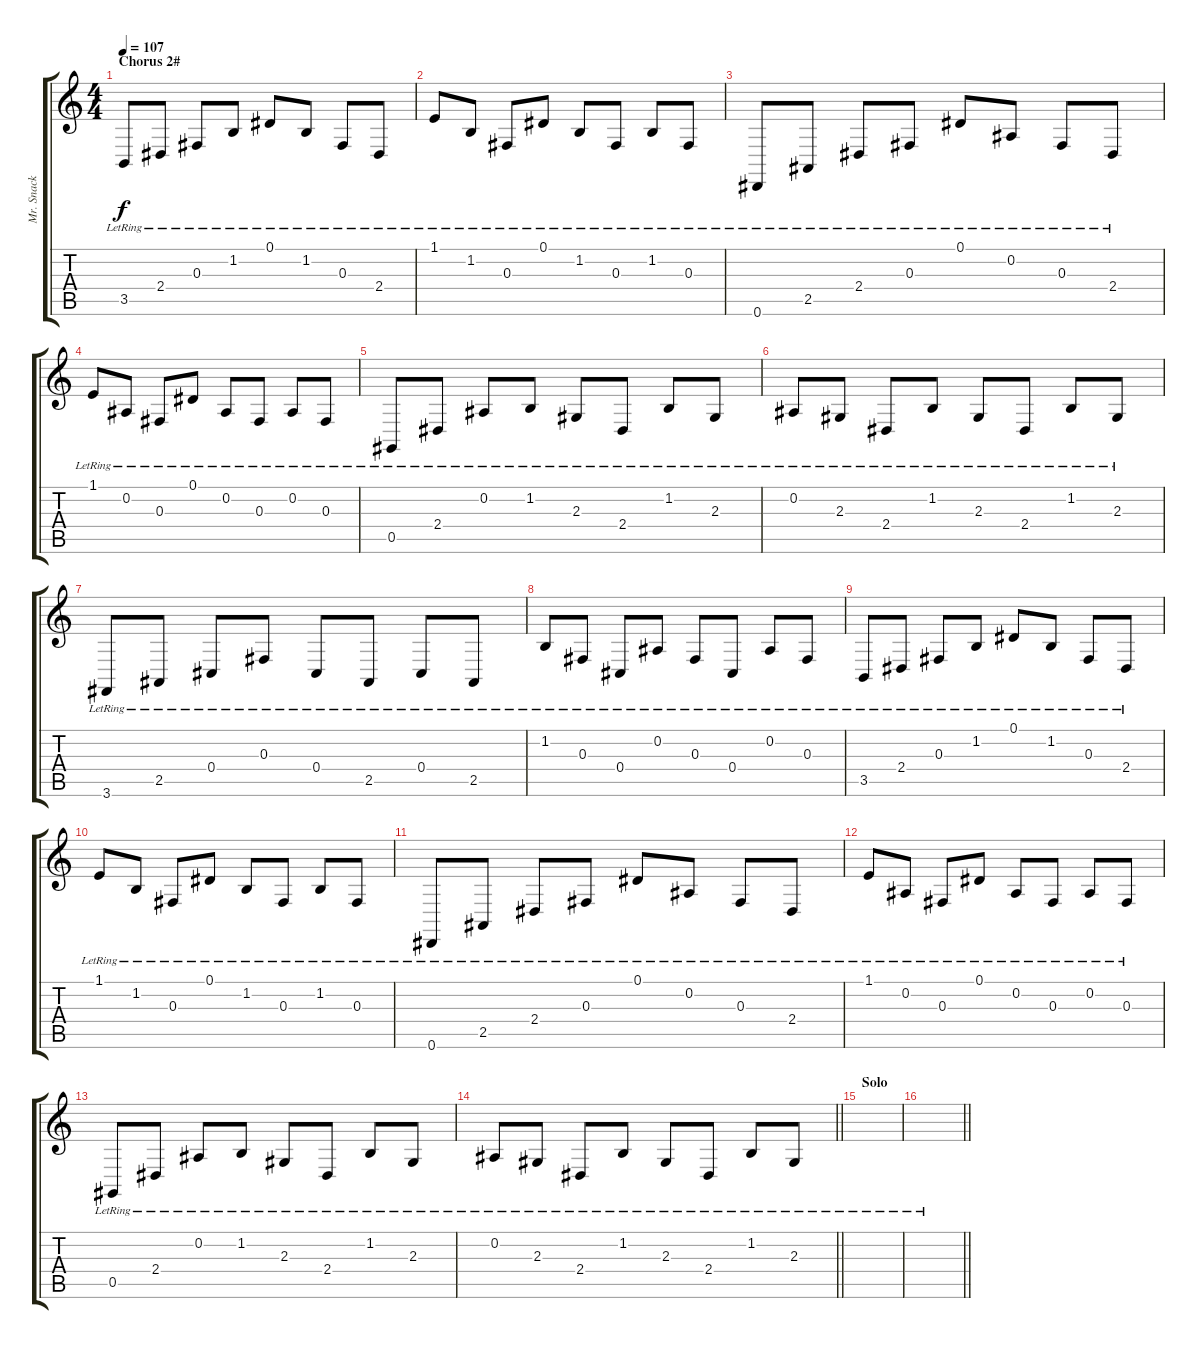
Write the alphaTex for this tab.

\track ("Mr. Snack" "Mr. Snack") {instrument acousticgrandpiano}
\staff {score tabs}
\tuning (Eb4 Bb3 Gb3 Db3 Ab2 Eb2) {hide}
\ts (4 4)
\section ("" "Chorus 2#")
\tempo 107
\clef g2
\ks c
3.5{lr}.8{dy f} 2.4{lr}.8 0.3{lr}.8 1.2{lr}.8 0.1{lr}.8 1.2{lr}.8 0.3{lr}.8 2.4{lr}.8 |
1.1{lr}.8 1.2{lr}.8 0.3{lr}.8 0.1{lr}.8 1.2{lr}.8 0.3{lr}.8 1.2{lr}.8 0.3{lr}.8 |
0.6{lr}.8 2.5{lr}.8 2.4{lr}.8 0.3{lr}.8 0.1{lr}.8 0.2{lr}.8 0.3{lr}.8 2.4{lr}.8 |
1.1{lr}.8 0.2{lr}.8 0.3{lr}.8 0.1{lr}.8 0.2{lr}.8 0.3{lr}.8 0.2{lr}.8 0.3{lr}.8 |
0.5{lr}.8 2.4{lr}.8 0.2{lr}.8 1.2{lr}.8 2.3{lr}.8 2.4{lr}.8 1.2{lr}.8 2.3{lr}.8 |
0.2{lr}.8 2.3{lr}.8 2.4{lr}.8 1.2{lr}.8 2.3{lr}.8 2.4{lr}.8 1.2{lr}.8 2.3{lr}.8 |
3.6{lr}.8 2.5{lr}.8 0.4{lr}.8 0.3{lr}.8 0.4{lr}.8 2.5{lr}.8 0.4{lr}.8 2.5{lr}.8 |
1.2{lr}.8 0.3{lr}.8 0.4{lr}.8 0.2{lr}.8 0.3{lr}.8 0.4{lr}.8 0.2{lr}.8 0.3{lr}.8 |
3.5{lr}.8 2.4{lr}.8 0.3{lr}.8 1.2{lr}.8 0.1{lr}.8 1.2{lr}.8 0.3{lr}.8 2.4{lr}.8 |
1.1{lr}.8 1.2{lr}.8 0.3{lr}.8 0.1{lr}.8 1.2{lr}.8 0.3{lr}.8 1.2{lr}.8 0.3{lr}.8 |
0.6{lr}.8 2.5{lr}.8 2.4{lr}.8 0.3{lr}.8 0.1{lr}.8 0.2{lr}.8 0.3{lr}.8 2.4{lr}.8 |
1.1{lr}.8 0.2{lr}.8 0.3{lr}.8 0.1{lr}.8 0.2{lr}.8 0.3{lr}.8 0.2{lr}.8 0.3{lr}.8 |
0.5{lr}.8 2.4{lr}.8 0.2{lr}.8 1.2{lr}.8 2.3{lr}.8 2.4{lr}.8 1.2{lr}.8 2.3{lr}.8 |
\barLineRight lightlight
0.2{lr}.8 2.3{lr}.8 2.4{lr}.8 1.2{lr}.8 2.3{lr}.8 2.4{lr}.8 1.2{lr}.8 2.3{lr}.8 |
\section ("" "Solo")
|
\barLineRight lightlight
